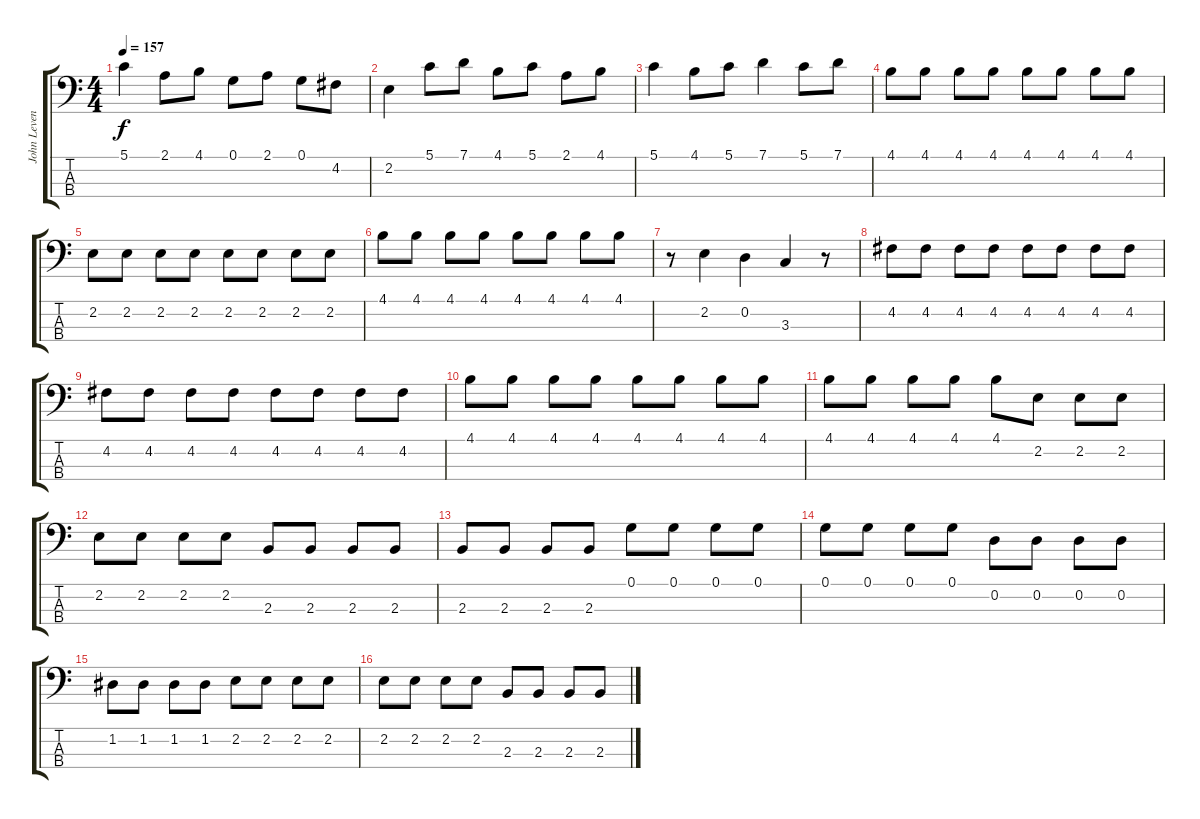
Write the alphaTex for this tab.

\track ("John Leven" "John Leven") {instrument electricbassfinger}
\staff {score tabs}
\tuning (G2 D2 A1 E1) {hide}
\ts (4 4)
\tempo 157
\clef f4
\ks c
5.1.4{dy f} 2.1.8 4.1.8 0.1.8 2.1.8 0.1.8 4.2.8 |
2.2.4 5.1.8 7.1.8 4.1.8 5.1.8 2.1.8 4.1.8 |
5.1.4 4.1.8 5.1.8 7.1.4 5.1.8 7.1.8 |
4.1.8 4.1.8 4.1.8 4.1.8 4.1.8 4.1.8 4.1.8 4.1.8 |
2.2.8 2.2.8 2.2.8 2.2.8 2.2.8 2.2.8 2.2.8 2.2.8 |
4.1.8 4.1.8 4.1.8 4.1.8 4.1.8 4.1.8 4.1.8 4.1.8 |
r.8 2.2.4 0.2.4 3.3.4 r.8 |
4.2.8 4.2.8 4.2.8 4.2.8 4.2.8 4.2.8 4.2.8 4.2.8 |
4.2.8 4.2.8 4.2.8 4.2.8 4.2.8 4.2.8 4.2.8 4.2.8 |
4.1.8 4.1.8 4.1.8 4.1.8 4.1.8 4.1.8 4.1.8 4.1.8 |
4.1.8 4.1.8 4.1.8 4.1.8 4.1.8 2.2.8 2.2.8 2.2.8 |
2.2.8 2.2.8 2.2.8 2.2.8 2.3.8 2.3.8 2.3.8 2.3.8 |
2.3.8 2.3.8 2.3.8 2.3.8 0.1.8 0.1.8 0.1.8 0.1.8 |
0.1.8 0.1.8 0.1.8 0.1.8 0.2.8 0.2.8 0.2.8 0.2.8 |
1.2.8 1.2.8 1.2.8 1.2.8 2.2.8 2.2.8 2.2.8 2.2.8 |
2.2.8 2.2.8 2.2.8 2.2.8 2.3.8 2.3.8 2.3.8 2.3.8
